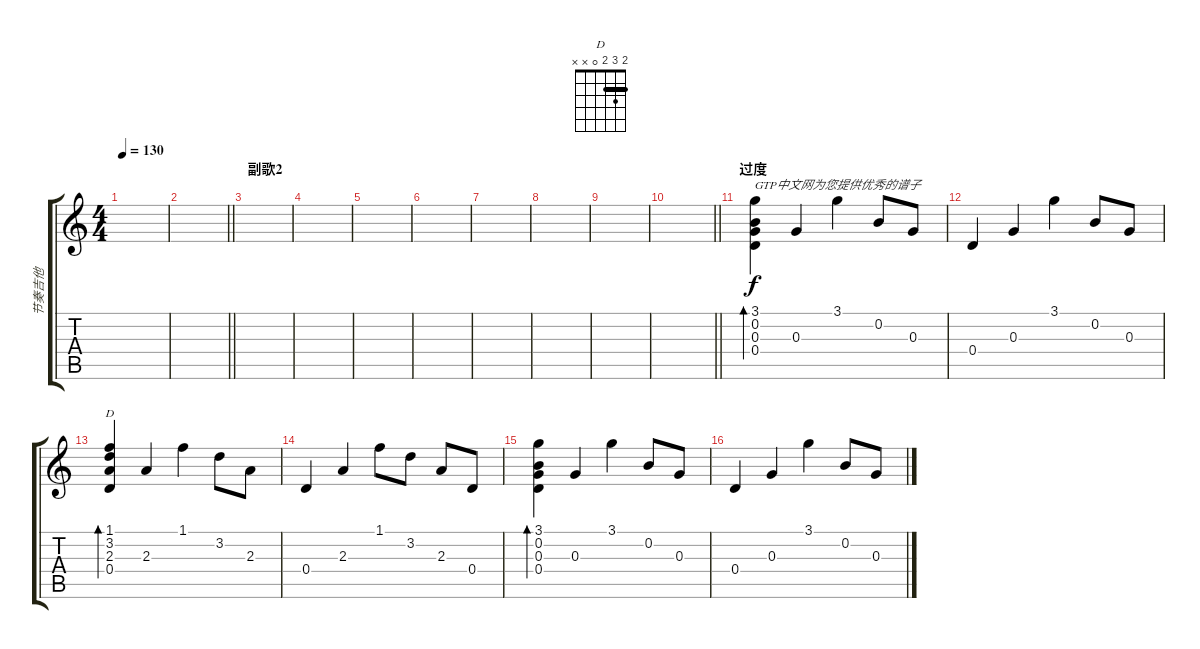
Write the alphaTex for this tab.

\track ("节奏吉他" "节奏吉他") {instrument acousticguitarsteel}
\staff {score tabs}
\tuning (E4 B3 G3 D3 A2 E2) {hide}
\chord ("D" 2 3 2 0 x x) {barre 2}
\ts (4 4)
\tempo 130
\clef g2
\ks c
|
\barLineRight lightlight
|
\section ("" "副歌2")
|
|
|
|
|
|
|
\barLineRight lightlight
|
\section ("" "过度")
(3.1 0.2 0.3 0.4).4{bd 120 txt "GTP中文网为您提供优秀的谱子"} 0.3.4 3.1.4 0.2.8 0.3.8 |
0.4.4 0.3.4 3.1.4 0.2.8 0.3.8 |
(1.1 3.2 2.3 0.4).4{bd 120 ch "D"} 2.3.4 1.1.4 3.2.8 2.3.8 |
0.4.4 2.3.4 1.1.8 3.2.8 2.3.8 0.4.8 |
(3.1 0.2 0.3 0.4).4{bd 120} 0.3.4 3.1.4 0.2.8 0.3.8 |
0.4.4 0.3.4 3.1.4 0.2.8 0.3.8
